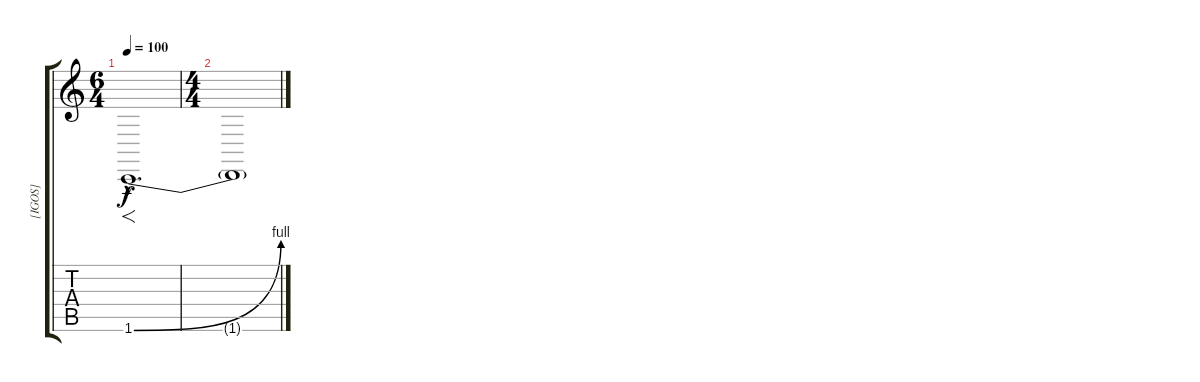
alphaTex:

\track ("[IGOS]" "[IGOS]") {instrument seashore}
\staff {score tabs}
\tuning (Db4 Ab3 E3 B2 Gb2 B1) {hide}
\ts (6 4)
\tempo 100
\clef g2
\ks c
1.6{be (bend 0 0 60 4) hac}.1{f d dy f instrument seashore} |
\ts (4 4)
1.6{t}.1
